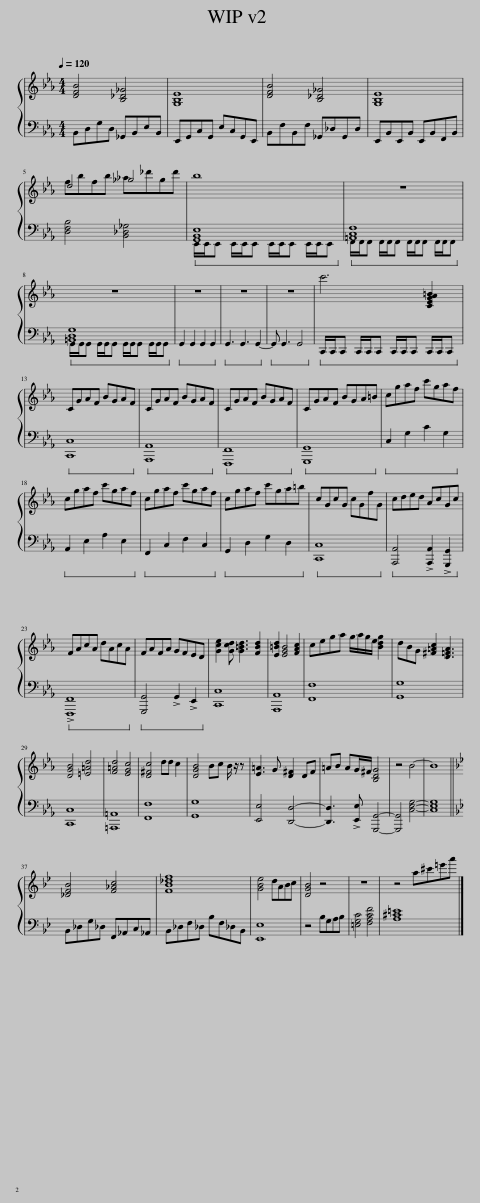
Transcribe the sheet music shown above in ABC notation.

X:1
%%score { ( 1 3 ) | ( 2 4 ) }
L:1/8
Q:1/4=120
M:4/4
I:linebreak $
K:Eb
V:1 treble
V:3 treble
V:2 bass
V:4 bass
V:1
 [DFB]4 [B,_D_G]4 | [G,B,E]8 | [DFB]4 [B,_D_G]4 | [G,B,E]8 |$ d4 _g4 | %5
 b8 | z8 |$ z8 | z8 | z8 | %10
 z8 | c'6 [CEGA=B]2 |$ CGAF BGAF | CGAF BGAF | CGAF BGAF | %15
 CGAF BGA=B | cgaf c'gaf |$ cgaf c'gaf | cgaf c'gaf | cgaf c'ga=b | %20
 cGcG cGfG | cded AcGc |$ FAcA dAcA | FAFA GFED | [Gce]2 [Gcd] [G=Bd]3 [FBd]2 | %25
 [E=Bd]2 [EGB]4 [FAc]2 | cega g/a/g/e/ [Bdg]2 | dBG [^F=Ac]2 [D=FA]3 |$ [DGB]4 [=E=Ad]4 | [F=Ad]4 [EGc]4 | %30
 [D^Fc]4 dd c2 | [DGB]4 Bc B/ z/ z | [E=A]3 G [D^F]2 DF | =AB AG/^F/ [B,DG]4 | z4 B4- | %35
 B8 ||$[K:Bb] [_DFB]4 [F_Ac]4 | [FB_df]8 | [GBe]4 dABc | [DGB]4 z4 | %40
 z8 | z4 a^c'=e'a' |] %42
V:2
 B,,D,G,D, _G,,B,,E,B,, | E,,G,,C,G,, E,C,G,,E,, | B,,F,B,,F, _G,,_D,G,,D, | E,,B,,E,,B,, E,,B,,F,,B,, |$ [D,F,B,]4 [B,,_D,_G,]4 | %5
!ped! [G,,B,,E,]8!ped-up! |!ped! [=A,,C,F,]8!ped-up! |$!ped! [=B,,D,G,]8!ped-up! |!ped! G,,2 G,,2 G,,2 G,,2!ped-up! |!ped! G,,3 G,,3 G,,2-!ped-up! | %10
!ped! G,, G,,3 G,,4!ped-up! |!ped! C,,/C,,/C,, C,,/C,,/C,, C,,/C,,/C,, C,,/C,,/C,,!ped-up! |$!ped! [C,,C,]8!ped-up! |!ped! [A,,,A,,]8!ped-up! |!ped! [F,,,F,,]8!ped-up! | %15
!ped! [G,,,G,,]8!ped-up! |!ped! C,2 G,2 C2 G,2!ped-up! |$!ped! A,,2 E,2 A,2 E,2!ped-up! |!ped! F,,2 C,2 F,2 C,2!ped-up! |!ped! G,,2 D,2 G,2 D,2!ped-up! | %20
!ped! [C,,C,]8!ped-up! |!ped! [A,,,A,,]4 !>![A,,,A,,]2 !>![G,,,G,,]2!ped-up! |$!ped! !>![F,,,F,,]8!ped-up! |!ped! [G,,,G,,]4 !>!G,,2 !>!E,,2!ped-up! | [C,,C,]8 | %25
 [A,,,A,,]8 | [F,,F,]8 | [G,,G,]8 |$ [C,,C,]8 | [=A,,,=A,,]8 | %30
 [F,,F,]8 | [G,,G,]8 | [E,,E,]4 [D,,D,]4- | [D,,D,]3 !>![E,,E,] [G,,,G,,]4- | [G,,,G,,]4 [C,E,G,]4- | %35
 [C,E,G,]8 ||$[K:Bb] B,,_D,G,_D, F,,_A,,C,_A,, | B,,_D,F,_D, B,F,_D,B,, | [E,,E,]8 | z4 B,G,A,B, | %40
 [=E,G,C]4 [F,A,CF]4 | [A,^C=E]8 |] %42
V:3
 x8 | x8 | x8 | x8 |$ fbfb _a_d'_gd' | %5
 x8 | x8 |$ x8 | x8 | x8 | %10
 x8 | x8 |$ x8 | x8 | x8 | %15
 x8 | x8 |$ x8 | x8 | x8 | %20
 x8 | x8 |$ x8 | x8 | x8 | %25
 x8 | x8 | x8 |$ x8 | x8 | %30
 x8 | x8 | x8 | x8 | x8 | %35
 x8 ||$[K:Bb] x8 | x8 | x8 | x8 | %40
 x8 | x8 |] %42
V:4
 x8 | x8 | x8 | x8 |$ x8 | %5
 E,,/E,,/E,, E,,/E,,/E,, E,,/E,,/E,, E,,/E,,/E,, | F,,/F,,/F,, F,,/F,,/F,, F,,/F,,/F,, F,,/F,,/F,, |$ G,,/G,,/G,, G,,/G,,/G,, G,,/G,,/G,, G,,/G,,/G,, | x8 | x8 | %10
 x8 | x8 |$ x8 | x8 | x8 | %15
 x8 | x8 |$ x8 | x8 | x8 | %20
 x8 | x8 |$ x8 | x8 | x8 | %25
 x8 | x8 | x8 |$ x8 | x8 | %30
 x8 | x8 | x8 | x8 | x8 | %35
 x8 ||$[K:Bb] x8 | x8 | x8 | x8 | %40
 x8 | x8 |] %42
